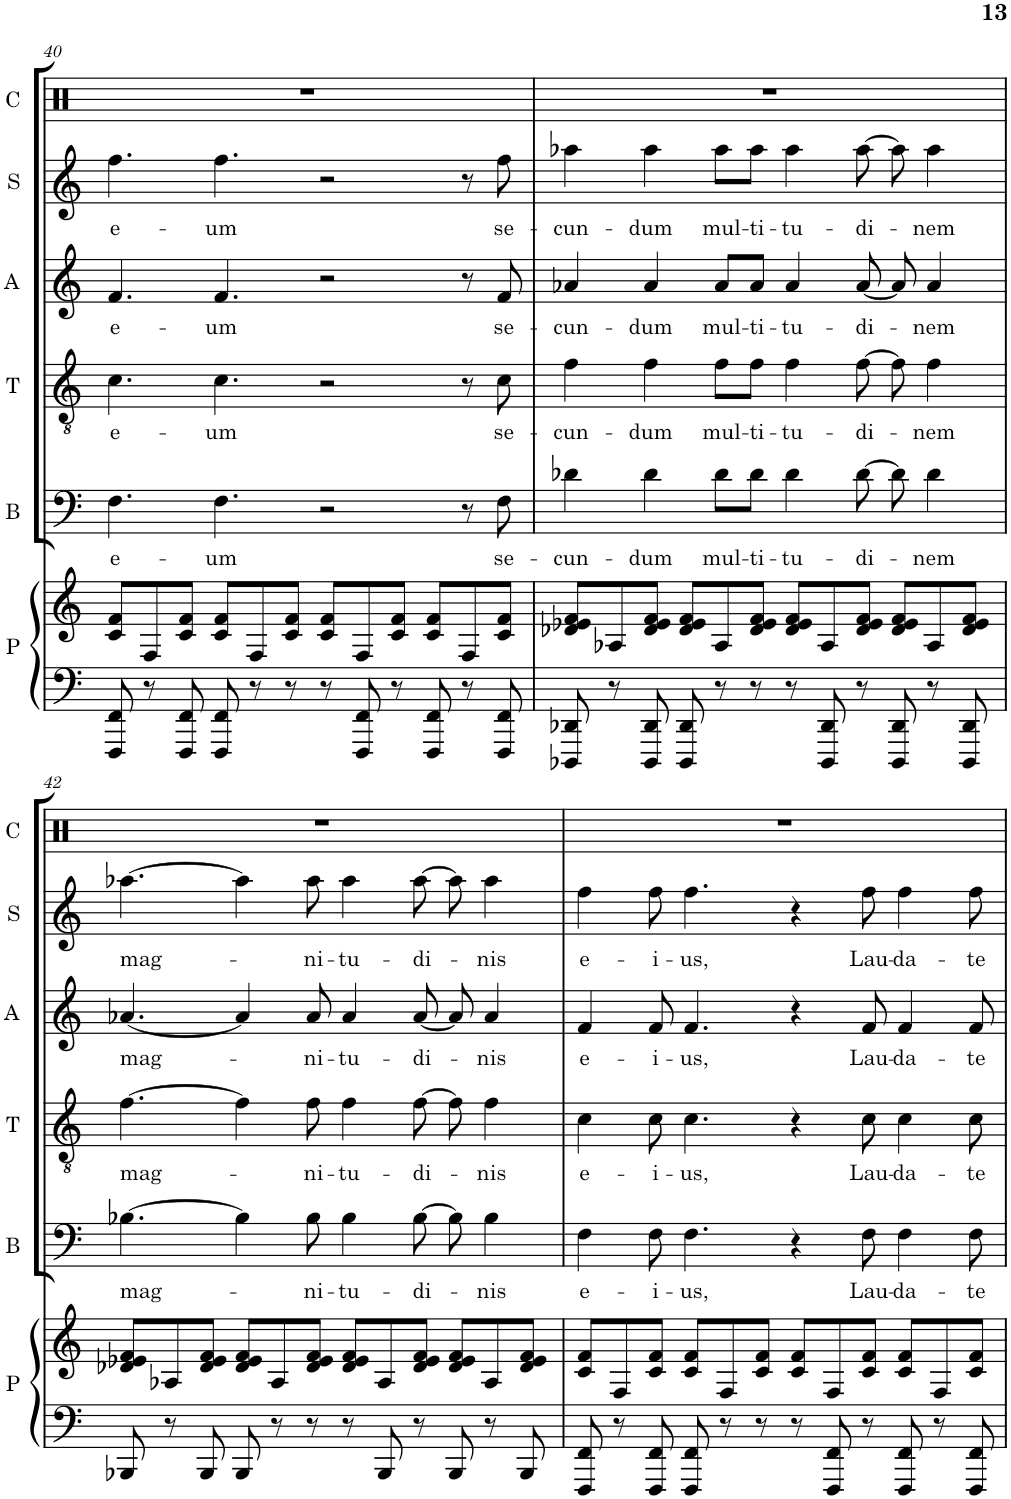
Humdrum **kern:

**kern	**kern	**kern	**text	**kern	**text	**kern	**text	**kern	**text	**kern
*part6	*part6	*part5	*part5	*part4	*part4	*part3	*part3	*part2	*part2	*part1
*staff7	*staff6	*staff5	*staff5	*staff4	*staff4	*staff3	*staff3	*staff2	*staff2	*staff1
*I"Piano	*	*I"Bass	*	*I"Tenor	*	*I"Alto	*	*I"Soprano	*	*I"Claps
*I'P	*	*I'B	*	*I'T	*	*I'A	*	*I'S	*	*I'C
!!LO:PB:g=z
*clefF4	*clefG2	*clefF4	*	*clefGv2	*	*clefG2	*	*clefG2	*	*clefX
*	*	*	*	*	*	*	*	*	*	*Trd14c24
*k[]	*k[]	*k[]	*	*k[]	*	*k[]	*	*k[]	*	*k[]
*M12/8	*M12/8	*M12/8	*	*M12/8	*	*M12/8	*	*M12/8	*	*M12/8
=40	=40	=40	=40	=40	=40	=40	=40	=40	=40	=40
!	!	!	!LO:LY:b	!	!LO:LY:b	!	!LO:LY:b	!	!LO:LY:b	!
8FFF/ 8FF/	8c/ 8f/L	4.F\	e-	4.c\	e-	4.f/	e-	4.ff\	e-	1.r
8r	8F/	.	.	.	.	.	.	.	.	.
8FFF/ 8FF/	8c/ 8f/J	.	.	.	.	.	.	.	.	.
!	!	!	!LO:LY:b	!	!LO:LY:b	!	!LO:LY:b	!	!LO:LY:b	!
8FFF/ 8FF/	8c/ 8f/L	4.F\	-um	4.c\	-um	4.f/	-um	4.ff\	-um	.
8r	8F/	.	.	.	.	.	.	.	.	.
8r	8c/ 8f/J	.	.	.	.	.	.	.	.	.
8r	8c/ 8f/L	2r	.	2r	.	2r	.	2r	.	.
8FFF/ 8FF/	8F/	.	.	.	.	.	.	.	.	.
8r	8c/ 8f/J	.	.	.	.	.	.	.	.	.
8FFF/ 8FF/	8c/ 8f/L	.	.	.	.	.	.	.	.	.
8r	8F/	8r	.	8r	.	8r	.	8r	.	.
!	!	!	!LO:LY:b	!	!LO:LY:b	!	!LO:LY:b	!	!LO:LY:b	!
8FFF/ 8FF/	8c/ 8f/J	8F\	se-	8c\	se-	8f/	se-	8ff\	se-	.
=41	=41	=41	=41	=41	=41	=41	=41	=41	=41	=41
!	!	!	!LO:LY:b	!	!LO:LY:b	!	!LO:LY:b	!	!LO:LY:b	!
8DDD-X/ 8DD-X/	8d-X/ 8e-X/ 8f/L	4d-X\	-cun-	4f\	-cun-	4a-X/	-cun-	4aa-X\	-cun-	1.r
8r	8A-X/	.	.	.	.	.	.	.	.	.
!	!	!	!LO:LY:b	!	!LO:LY:b	!	!LO:LY:b	!	!LO:LY:b	!
8DDD-/ 8DD-/	8d-/ 8e-/ 8f/J	4d-\	-dum	4f\	-dum	4a-/	-dum	4aa-\	-dum	.
8DDD-/ 8DD-/	8d-/ 8e-/ 8f/L	.	.	.	.	.	.	.	.	.
!	!	!	!LO:LY:b	!	!LO:LY:b	!	!LO:LY:b	!	!LO:LY:b	!
8r	8A-/	8d-\L	mul-	8f\L	mul-	8a-/L	mul-	8aa-\L	mul-	.
!	!	!	!LO:LY:b	!	!LO:LY:b	!	!LO:LY:b	!	!LO:LY:b	!
8r	8d-/ 8e-/ 8f/J	8d-\J	-ti-	8f\J	-ti-	8a-/J	-ti-	8aa-\J	-ti-	.
!	!	!	!LO:LY:b	!	!LO:LY:b	!	!LO:LY:b	!	!LO:LY:b	!
8r	8d-/ 8e-/ 8f/L	4d-\	-tu-	4f\	-tu-	4a-/	-tu-	4aa-\	-tu-	.
8DDD-/ 8DD-/	8A-/	.	.	.	.	.	.	.	.	.
!	!	!	!LO:LY:b	!	!LO:LY:b	!	!LO:LY:b	!	!LO:LY:b	!
8r	8d-/ 8e-/ 8f/J	[8d-\	-di-	[8f\	-di-	[8a-/	-di-	[8aa-\	-di-	.
8DDD-/ 8DD-/	8d-/ 8e-/ 8f/L	8d-\]	.	8f\]	.	8a-/]	.	8aa-\]	.	.
!	!	!	!LO:LY:b	!	!LO:LY:b	!	!LO:LY:b	!	!LO:LY:b	!
8r	8A-/	4d-\	-nem	4f\	-nem	4a-/	-nem	4aa-\	-nem	.
8DDD-/ 8DD-/	8d-/ 8e-/ 8f/J	.	.	.	.	.	.	.	.	.
!!LO:LB:g=z
=42	=42	=42	=42	=42	=42	=42	=42	=42	=42	=42
*	*	*	*	*	*	*	*	*	*	*clefX
!	!	!	!LO:LY:b	!	!LO:LY:b	!	!LO:LY:b	!	!LO:LY:b	!
8BBB-X/	8d-X/ 8e-X/ 8f/L	[4.B-X\	mag-	[4.f\	mag-	[4.a-X/	mag-	[4.aa-X\	mag-	1.r
8r	8A-X/	.	.	.	.	.	.	.	.	.
8BBB-/	8d-/ 8e-/ 8f/J	.	.	.	.	.	.	.	.	.
8BBB-/	8d-/ 8e-/ 8f/L	4B-\]	.	4f\]	.	4a-/]	.	4aa-\]	.	.
8r	8A-/	.	.	.	.	.	.	.	.	.
!	!	!	!LO:LY:b	!	!LO:LY:b	!	!LO:LY:b	!	!LO:LY:b	!
8r	8d-/ 8e-/ 8f/J	8B-\	-ni-	8f\	-ni-	8a-/	-ni-	8aa-\	-ni-	.
!	!	!	!LO:LY:b	!	!LO:LY:b	!	!LO:LY:b	!	!LO:LY:b	!
8r	8d-/ 8e-/ 8f/L	4B-\	-tu-	4f\	-tu-	4a-/	-tu-	4aa-\	-tu-	.
8BBB-/	8A-/	.	.	.	.	.	.	.	.	.
!	!	!	!LO:LY:b	!	!LO:LY:b	!	!LO:LY:b	!	!LO:LY:b	!
8r	8d-/ 8e-/ 8f/J	[8B-\	-di-	[8f\	-di-	[8a-/	-di-	[8aa-\	-di-	.
8BBB-/	8d-/ 8e-/ 8f/L	8B-\]	.	8f\]	.	8a-/]	.	8aa-\]	.	.
!	!	!	!LO:LY:b	!	!LO:LY:b	!	!LO:LY:b	!	!LO:LY:b	!
8r	8A-/	4B-\	-nis	4f\	-nis	4a-/	-nis	4aa-\	-nis	.
8BBB-/	8d-/ 8e-/ 8f/J	.	.	.	.	.	.	.	.	.
=43	=43	=43	=43	=43	=43	=43	=43	=43	=43	=43
!	!	!	!LO:LY:b	!	!LO:LY:b	!	!LO:LY:b	!	!LO:LY:b	!
8FFF/ 8FF/	8c/ 8f/L	4F\	e-	4c\	e-	4f/	e-	4ff\	e-	1.r
8r	8F/	.	.	.	.	.	.	.	.	.
!	!	!	!LO:LY:b	!	!LO:LY:b	!	!LO:LY:b	!	!LO:LY:b	!
8FFF/ 8FF/	8c/ 8f/J	8F\	-i-	8c\	-i-	8f/	-i-	8ff\	-i-	.
!	!	!	!LO:LY:b	!	!LO:LY:b	!	!LO:LY:b	!	!LO:LY:b	!
8FFF/ 8FF/	8c/ 8f/L	4.F\	-us,	4.c\	-us,	4.f/	-us,	4.ff\	-us,	.
8r	8F/	.	.	.	.	.	.	.	.	.
8r	8c/ 8f/J	.	.	.	.	.	.	.	.	.
8r	8c/ 8f/L	4r	.	4r	.	4r	.	4r	.	.
8FFF/ 8FF/	8F/	.	.	.	.	.	.	.	.	.
!	!	!	!LO:LY:b	!	!LO:LY:b	!	!LO:LY:b	!	!LO:LY:b	!
8r	8c/ 8f/J	8F\	Lau-	8c\	Lau-	8f/	Lau-	8ff\	Lau-	.
!	!	!	!LO:LY:b	!	!LO:LY:b	!	!LO:LY:b	!	!LO:LY:b	!
8FFF/ 8FF/	8c/ 8f/L	4F\	-da-	4c\	-da-	4f/	-da-	4ff\	-da-	.
8r	8F/	.	.	.	.	.	.	.	.	.
!	!	!	!LO:LY:b	!	!LO:LY:b	!	!LO:LY:b	!	!LO:LY:b	!
8FFF/ 8FF/	8c/ 8f/J	8F\	-te	8c\	-te	8f/	-te	8ff\	-te	.
=	=	=	=	=	=	=	=	=	=	=
*-	*-	*-	*-	*-	*-	*-	*-	*-	*-	*-
